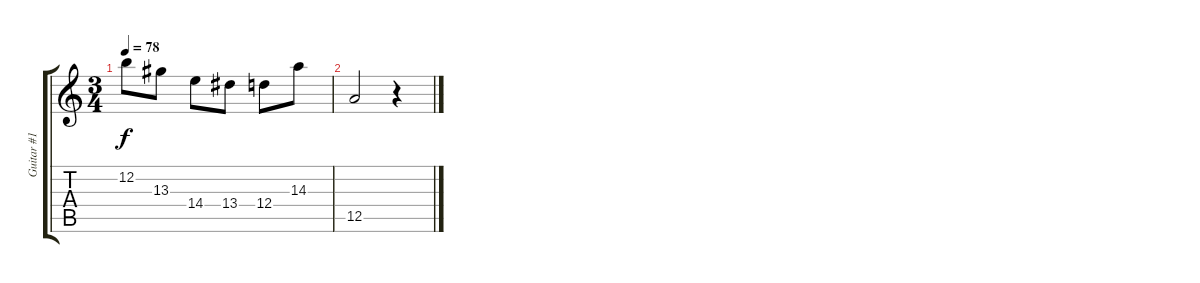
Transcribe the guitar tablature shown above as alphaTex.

\track ("Guitar #1" "Guitar #1") {instrument acousticguitarnylon}
\staff {score tabs}
\tuning (E4 B3 G3 D3 A2 E2) {hide}
\ts (3 4)
\tempo 78
\clef g2
\ks c
12.2.8{dy f} 13.3.8 14.4.8 13.4.8 12.4.8 14.3.8 |
12.5.2 r.4
